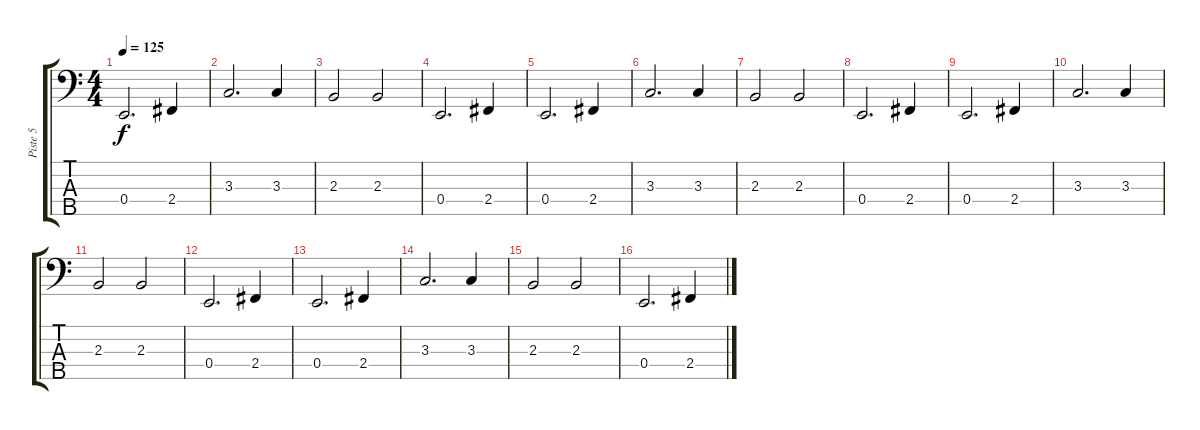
\track ("Piste 5" "Piste 5") {instrument electricbassfinger}
\staff {score tabs}
\tuning (G2 D2 A1 E1 B0) {hide}
\ts (4 4)
\tempo 125
\clef f4
\ks c
0.4.2{d dy f} 2.4.4 |
3.3.2{d} 3.3.4 |
2.3.2 2.3.2 |
0.4.2{d} 2.4.4 |
0.4.2{d} 2.4.4 |
3.3.2{d} 3.3.4 |
2.3.2 2.3.2 |
0.4.2{d} 2.4.4 |
0.4.2{d} 2.4.4 |
3.3.2{d} 3.3.4 |
2.3.2 2.3.2 |
0.4.2{d} 2.4.4 |
0.4.2{d} 2.4.4 |
3.3.2{d} 3.3.4 |
2.3.2 2.3.2 |
0.4.2{d} 2.4.4
